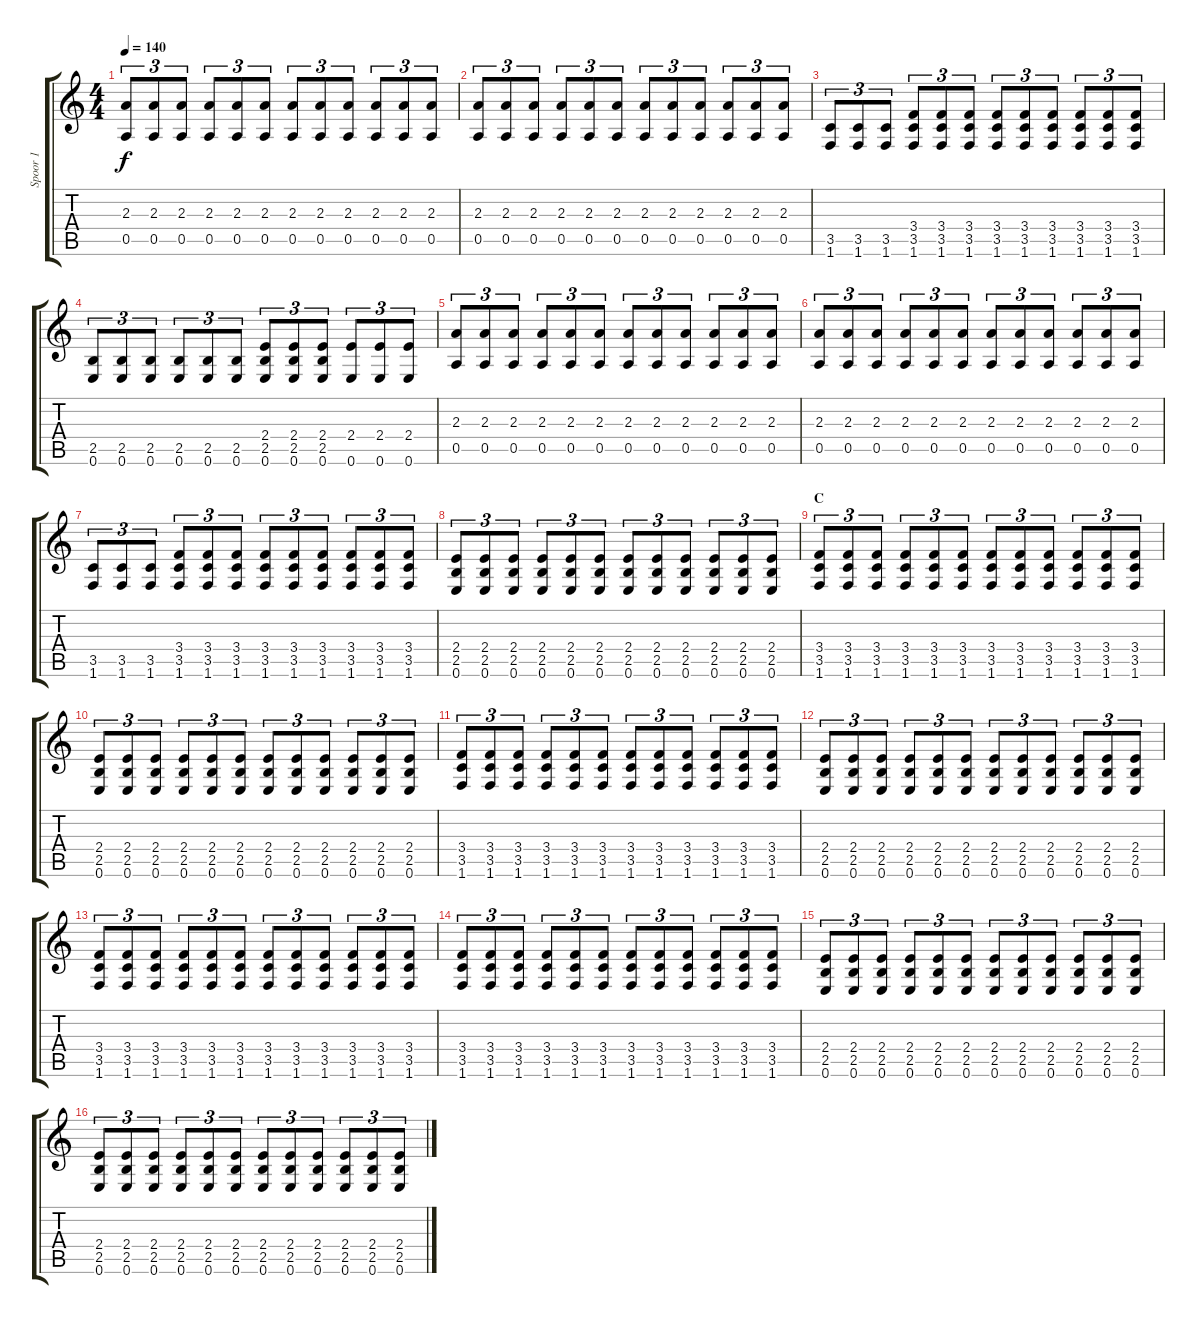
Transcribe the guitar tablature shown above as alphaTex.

\track ("Spoor 1" "Spoor 1") {instrument electricguitarclean}
\staff {score tabs}
\tuning (E4 B3 G3 D3 A2 E2) {hide}
\ts (4 4)
\tempo 140
\clef g2
\ks c
(2.3 0.5).8{tu (3 2) dy f} (2.3 0.5).8{tu (3 2)} (2.3 0.5).8{tu (3 2)} (2.3 0.5).8{tu (3 2)} (2.3 0.5).8{tu (3 2)} (2.3 0.5).8{tu (3 2)} (2.3 0.5).8{tu (3 2)} (2.3 0.5).8{tu (3 2)} (2.3 0.5).8{tu (3 2)} (2.3 0.5).8{tu (3 2)} (2.3 0.5).8{tu (3 2)} (2.3 0.5).8{tu (3 2)} |
(2.3 0.5).8{tu (3 2)} (2.3 0.5).8{tu (3 2)} (2.3 0.5).8{tu (3 2)} (2.3 0.5).8{tu (3 2)} (2.3 0.5).8{tu (3 2)} (2.3 0.5).8{tu (3 2)} (2.3 0.5).8{tu (3 2)} (2.3 0.5).8{tu (3 2)} (2.3 0.5).8{tu (3 2)} (2.3 0.5).8{tu (3 2)} (2.3 0.5).8{tu (3 2)} (2.3 0.5).8{tu (3 2)} |
(3.5 1.6).8{tu (3 2)} (3.5 1.6).8{tu (3 2)} (3.5 1.6).8{tu (3 2)} (3.4 3.5 1.6).8{tu (3 2)} (3.4 3.5 1.6).8{tu (3 2)} (3.4 3.5 1.6).8{tu (3 2)} (3.4 3.5 1.6).8{tu (3 2)} (3.4 3.5 1.6).8{tu (3 2)} (3.4 3.5 1.6).8{tu (3 2)} (3.4 3.5 1.6).8{tu (3 2)} (3.4 3.5 1.6).8{tu (3 2)} (3.4 3.5 1.6).8{tu (3 2)} |
(2.5 0.6).8{tu (3 2)} (2.5 0.6).8{tu (3 2)} (2.5 0.6).8{tu (3 2)} (2.5 0.6).8{tu (3 2)} (2.5 0.6).8{tu (3 2)} (2.5 0.6).8{tu (3 2)} (2.4 2.5 0.6).8{tu (3 2)} (2.4 2.5 0.6).8{tu (3 2)} (2.4 2.5 0.6).8{tu (3 2)} (2.4 0.6).8{tu (3 2)} (2.4 0.6).8{tu (3 2)} (2.4 0.6).8{tu (3 2)} |
(2.3 0.5).8{tu (3 2)} (2.3 0.5).8{tu (3 2)} (2.3 0.5).8{tu (3 2)} (2.3 0.5).8{tu (3 2)} (2.3 0.5).8{tu (3 2)} (2.3 0.5).8{tu (3 2)} (2.3 0.5).8{tu (3 2)} (2.3 0.5).8{tu (3 2)} (2.3 0.5).8{tu (3 2)} (2.3 0.5).8{tu (3 2)} (2.3 0.5).8{tu (3 2)} (2.3 0.5).8{tu (3 2)} |
(2.3 0.5).8{tu (3 2)} (2.3 0.5).8{tu (3 2)} (2.3 0.5).8{tu (3 2)} (2.3 0.5).8{tu (3 2)} (2.3 0.5).8{tu (3 2)} (2.3 0.5).8{tu (3 2)} (2.3 0.5).8{tu (3 2)} (2.3 0.5).8{tu (3 2)} (2.3 0.5).8{tu (3 2)} (2.3 0.5).8{tu (3 2)} (2.3 0.5).8{tu (3 2)} (2.3 0.5).8{tu (3 2)} |
(3.5 1.6).8{tu (3 2)} (3.5 1.6).8{tu (3 2)} (3.5 1.6).8{tu (3 2)} (3.4 3.5 1.6).8{tu (3 2)} (3.4 3.5 1.6).8{tu (3 2)} (3.4 3.5 1.6).8{tu (3 2)} (3.4 3.5 1.6).8{tu (3 2)} (3.4 3.5 1.6).8{tu (3 2)} (3.4 3.5 1.6).8{tu (3 2)} (3.4 3.5 1.6).8{tu (3 2)} (3.4 3.5 1.6).8{tu (3 2)} (3.4 3.5 1.6).8{tu (3 2)} |
(2.4 2.5 0.6).8{tu (3 2)} (2.4 2.5 0.6).8{tu (3 2)} (2.4 2.5 0.6).8{tu (3 2)} (2.4 2.5 0.6).8{tu (3 2)} (2.4 2.5 0.6).8{tu (3 2)} (2.4 2.5 0.6).8{tu (3 2)} (2.4 2.5 0.6).8{tu (3 2)} (2.4 2.5 0.6).8{tu (3 2)} (2.4 2.5 0.6).8{tu (3 2)} (2.4 2.5 0.6).8{tu (3 2)} (2.4 2.5 0.6).8{tu (3 2)} (2.4 2.5 0.6).8{tu (3 2)} |
\section ("" "C")
(3.4 3.5 1.6).8{tu (3 2)} (3.4 3.5 1.6).8{tu (3 2)} (3.4 3.5 1.6).8{tu (3 2)} (3.4 3.5 1.6).8{tu (3 2)} (3.4 3.5 1.6).8{tu (3 2)} (3.4 3.5 1.6).8{tu (3 2)} (3.4 3.5 1.6).8{tu (3 2)} (3.4 3.5 1.6).8{tu (3 2)} (3.4 3.5 1.6).8{tu (3 2)} (3.4 3.5 1.6).8{tu (3 2)} (3.4 3.5 1.6).8{tu (3 2)} (3.4 3.5 1.6).8{tu (3 2)} |
(2.4 2.5 0.6).8{tu (3 2)} (2.4 2.5 0.6).8{tu (3 2)} (2.4 2.5 0.6).8{tu (3 2)} (2.4 2.5 0.6).8{tu (3 2)} (2.4 2.5 0.6).8{tu (3 2)} (2.4 2.5 0.6).8{tu (3 2)} (2.4 2.5 0.6).8{tu (3 2)} (2.4 2.5 0.6).8{tu (3 2)} (2.4 2.5 0.6).8{tu (3 2)} (2.4 2.5 0.6).8{tu (3 2)} (2.4 2.5 0.6).8{tu (3 2)} (2.4 2.5 0.6).8{tu (3 2)} |
(3.4 3.5 1.6).8{tu (3 2)} (3.4 3.5 1.6).8{tu (3 2)} (3.4 3.5 1.6).8{tu (3 2)} (3.4 3.5 1.6).8{tu (3 2)} (3.4 3.5 1.6).8{tu (3 2)} (3.4 3.5 1.6).8{tu (3 2)} (3.4 3.5 1.6).8{tu (3 2)} (3.4 3.5 1.6).8{tu (3 2)} (3.4 3.5 1.6).8{tu (3 2)} (3.4 3.5 1.6).8{tu (3 2)} (3.4 3.5 1.6).8{tu (3 2)} (3.4 3.5 1.6).8{tu (3 2)} |
(2.4 2.5 0.6).8{tu (3 2)} (2.4 2.5 0.6).8{tu (3 2)} (2.4 2.5 0.6).8{tu (3 2)} (2.4 2.5 0.6).8{tu (3 2)} (2.4 2.5 0.6).8{tu (3 2)} (2.4 2.5 0.6).8{tu (3 2)} (2.4 2.5 0.6).8{tu (3 2)} (2.4 2.5 0.6).8{tu (3 2)} (2.4 2.5 0.6).8{tu (3 2)} (2.4 2.5 0.6).8{tu (3 2)} (2.4 2.5 0.6).8{tu (3 2)} (2.4 2.5 0.6).8{tu (3 2)} |
(3.4 3.5 1.6).8{tu (3 2)} (3.4 3.5 1.6).8{tu (3 2)} (3.4 3.5 1.6).8{tu (3 2)} (3.4 3.5 1.6).8{tu (3 2)} (3.4 3.5 1.6).8{tu (3 2)} (3.4 3.5 1.6).8{tu (3 2)} (3.4 3.5 1.6).8{tu (3 2)} (3.4 3.5 1.6).8{tu (3 2)} (3.4 3.5 1.6).8{tu (3 2)} (3.4 3.5 1.6).8{tu (3 2)} (3.4 3.5 1.6).8{tu (3 2)} (3.4 3.5 1.6).8{tu (3 2)} |
(3.4 3.5 1.6).8{tu (3 2)} (3.4 3.5 1.6).8{tu (3 2)} (3.4 3.5 1.6).8{tu (3 2)} (3.4 3.5 1.6).8{tu (3 2)} (3.4 3.5 1.6).8{tu (3 2)} (3.4 3.5 1.6).8{tu (3 2)} (3.4 3.5 1.6).8{tu (3 2)} (3.4 3.5 1.6).8{tu (3 2)} (3.4 3.5 1.6).8{tu (3 2)} (3.4 3.5 1.6).8{tu (3 2)} (3.4 3.5 1.6).8{tu (3 2)} (3.4 3.5 1.6).8{tu (3 2)} |
(2.4 2.5 0.6).8{tu (3 2)} (2.4 2.5 0.6).8{tu (3 2)} (2.4 2.5 0.6).8{tu (3 2)} (2.4 2.5 0.6).8{tu (3 2)} (2.4 2.5 0.6).8{tu (3 2)} (2.4 2.5 0.6).8{tu (3 2)} (2.4 2.5 0.6).8{tu (3 2)} (2.4 2.5 0.6).8{tu (3 2)} (2.4 2.5 0.6).8{tu (3 2)} (2.4 2.5 0.6).8{tu (3 2)} (2.4 2.5 0.6).8{tu (3 2)} (2.4 2.5 0.6).8{tu (3 2)} |
(2.4 2.5 0.6).8{tu (3 2)} (2.4 2.5 0.6).8{tu (3 2)} (2.4 2.5 0.6).8{tu (3 2)} (2.4 2.5 0.6).8{tu (3 2)} (2.4 2.5 0.6).8{tu (3 2)} (2.4 2.5 0.6).8{tu (3 2)} (2.4 2.5 0.6).8{tu (3 2)} (2.4 2.5 0.6).8{tu (3 2)} (2.4 2.5 0.6).8{tu (3 2)} (2.4 2.5 0.6).8{tu (3 2)} (2.4 2.5 0.6).8{tu (3 2)} (2.4 2.5 0.6).8{tu (3 2)}
